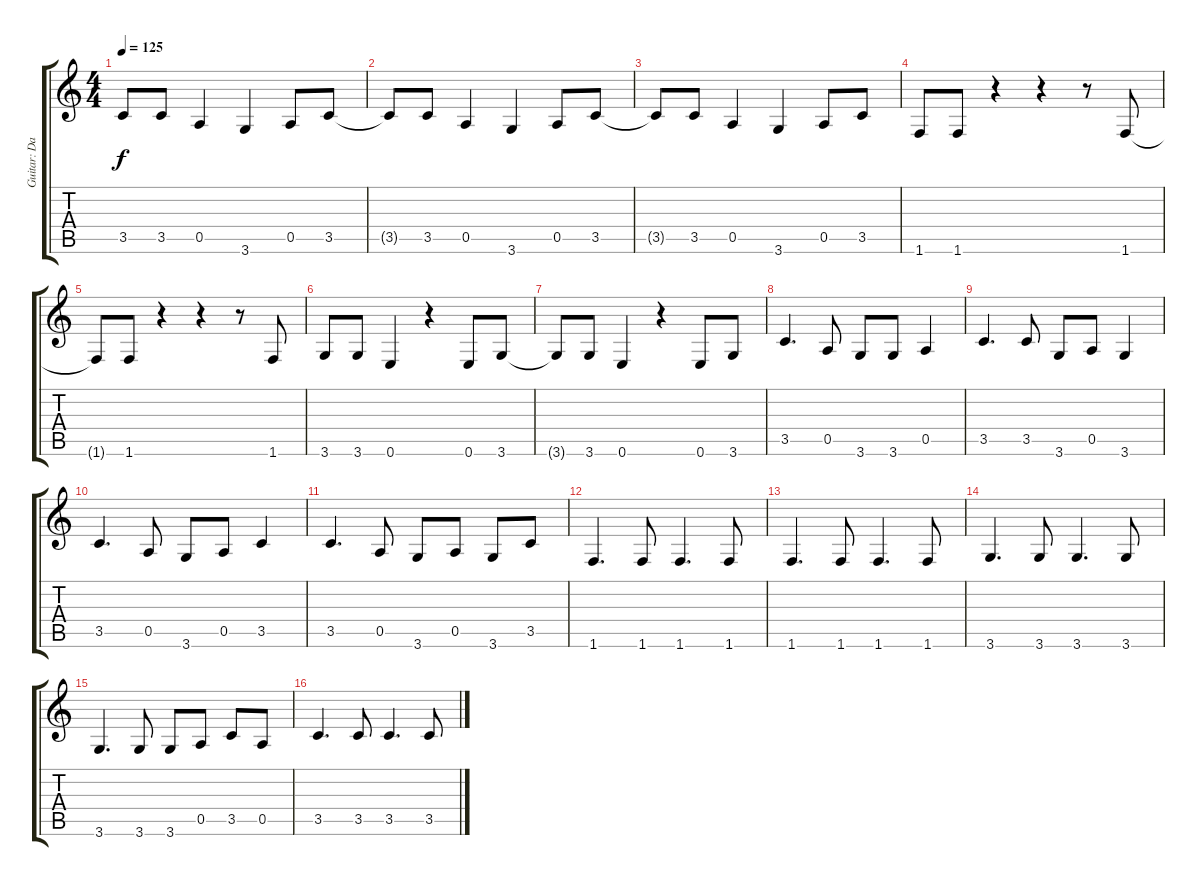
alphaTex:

\track ("Guitar: Davey Johnstone" "Guitar: Da") {instrument electricguitarjazz}
\staff {score tabs}
\tuning (E4 B3 G3 D3 A2 E2) {hide}
\ts (4 4)
\tempo 125
\clef g2
\ks c
3.5{t}.8{dy f} 3.5.8 0.5.4 3.6.4 0.5.8 3.5.8 |
3.5{t}.8 3.5.8 0.5.4 3.6.4 0.5.8 3.5.8 |
3.5{t}.8 3.5.8 0.5.4 3.6.4 0.5.8 3.5.8 |
1.6.8 1.6.8 r.4 r.4 r.8 1.6.8 |
1.6{t}.8 1.6.8 r.4 r.4 r.8 1.6.8 |
3.6.8 3.6.8 0.6.4 r.4 0.6.8 3.6.8 |
3.6{t}.8 3.6.8 0.6.4 r.4 0.6.8 3.6.8 |
3.5.4{d} 0.5.8 3.6.8 3.6.8 0.5.4 |
3.5.4{d} 3.5.8 3.6.8 0.5.8 3.6.4 |
3.5.4{d} 0.5.8 3.6.8 0.5.8 3.5.4 |
3.5.4{d} 0.5.8 3.6.8 0.5.8 3.6.8 3.5.8 |
1.6.4{d} 1.6.8 1.6.4{d} 1.6.8 |
1.6.4{d} 1.6.8 1.6.4{d} 1.6.8 |
3.6.4{d} 3.6.8 3.6.4{d} 3.6.8 |
3.6.4{d} 3.6.8 3.6.8 0.5.8 3.5.8 0.5.8 |
3.5.4{d} 3.5.8 3.5.4{d} 3.5.8
